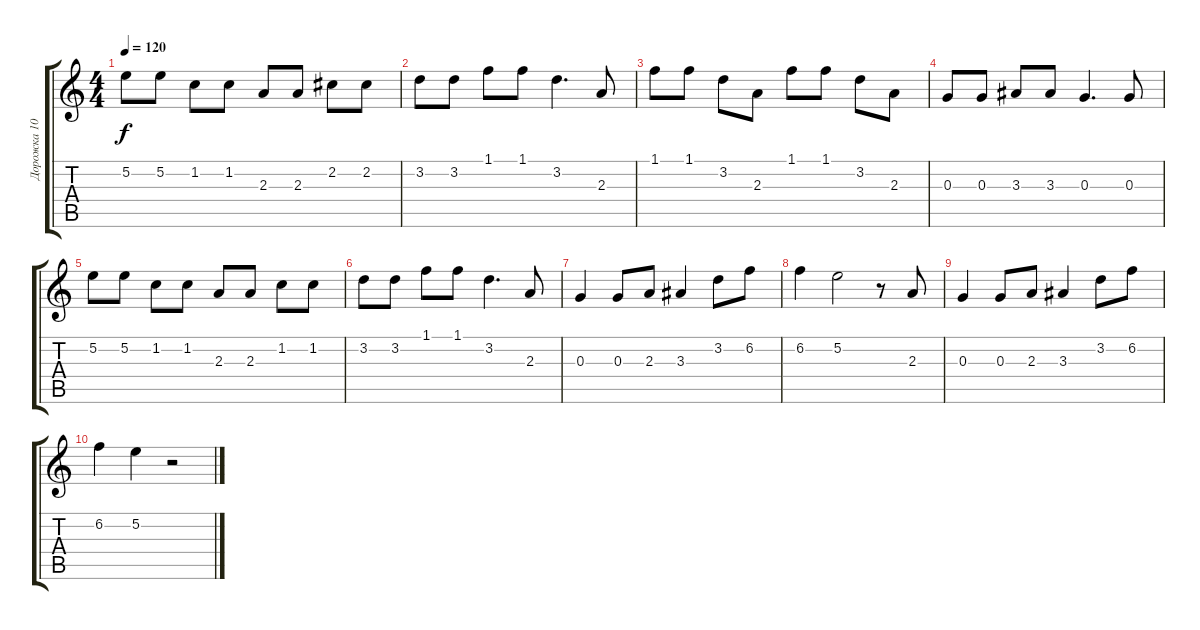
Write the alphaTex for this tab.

\track ("Дорожка 10" "Дорожка 10") {instrument acousticguitarsteel}
\staff {score tabs}
\tuning (E4 B3 G3 D3 A2 E2) {hide}
\ts (4 4)
\tempo 120
\clef g2
\ks c
5.2.8{dy f} 5.2.8 1.2.8 1.2.8 2.3.8 2.3.8 2.2.8 2.2.8 |
3.2.8 3.2.8 1.1.8 1.1.8 3.2.4{d} 2.3.8 |
1.1.8 1.1.8 3.2.8 2.3.8 1.1.8 1.1.8 3.2.8 2.3.8 |
0.3.8 0.3.8 3.3.8 3.3.8 0.3.4{d} 0.3.8 |
5.2.8 5.2.8 1.2.8 1.2.8 2.3.8 2.3.8 1.2.8 1.2.8 |
3.2.8 3.2.8 1.1.8 1.1.8 3.2.4{d} 2.3.8 |
0.3.4 0.3.8 2.3.8 3.3.4 3.2.8 6.2.8 |
6.2.4 5.2.2 r.8 2.3.8 |
0.3.4 0.3.8 2.3.8 3.3.4 3.2.8 6.2.8 |
6.2.4 5.2.4 r.2
